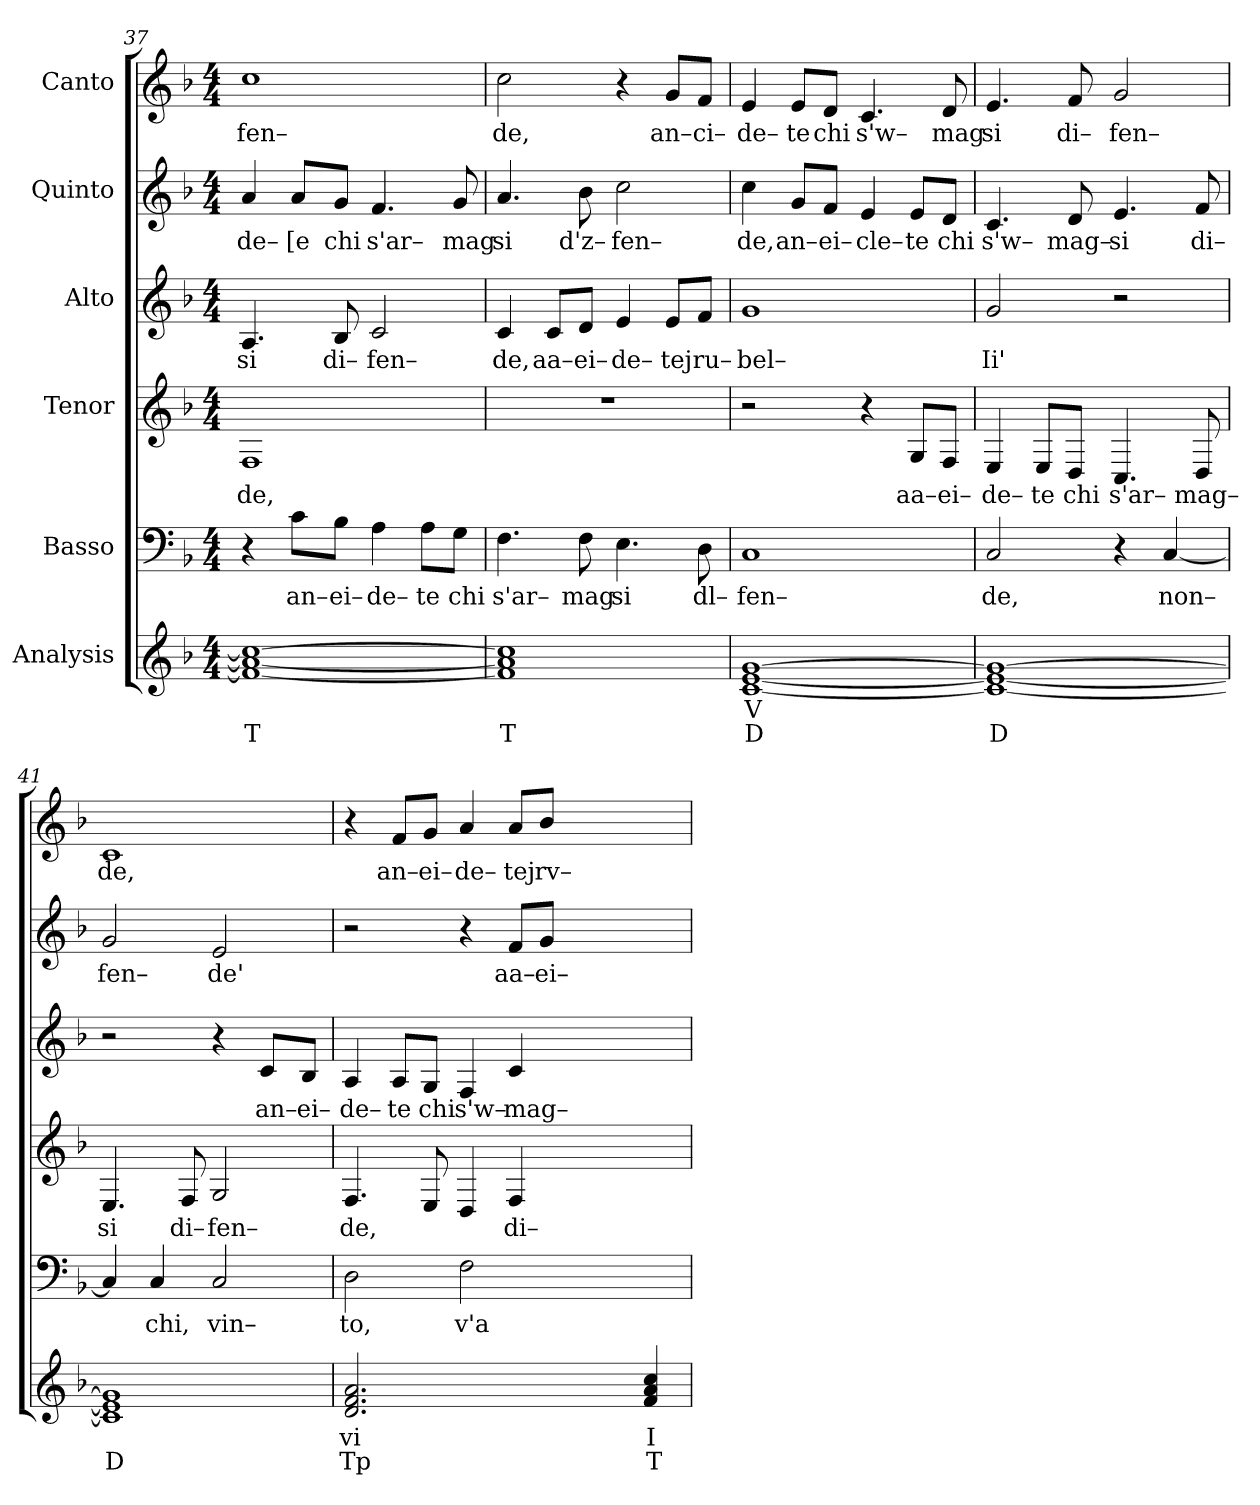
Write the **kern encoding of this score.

**kern	**text	**text	**kern	**text	**kern	**text	**kern	**text	**kern	**text	**kern	**text
*part6	*part6	*part6	*part5	*part5	*part4	*part4	*part3	*part3	*part2	*part2	*part1	*part1
*staff6	*staff6	*staff6	*staff5	*staff5	*staff4	*staff4	*staff3	*staff3	*staff2	*staff2	*staff1	*staff1
*I"Analysis	*	*	*I"Basso	*	*I"Tenor	*	*I"Alto	*	*I"Quinto	*	*I"Canto	*
*	*	*	*clefF4	*	*clefG2	*	*clefG2	*	*clefG2	*	*clefG2	*
*k[b-]	*	*	*k[b-]	*	*k[b-]	*	*k[b-]	*	*k[b-]	*	*k[b-]	*
*	*	*	*F:	*	*F:	*	*F:	*	*F:	*	*F:	*
*M4/4	*	*	*M4/4	*	*M4/4	*	*M4/4	*	*M4/4	*	*M4/4	*
=37	=37	=37	=37	=37	=37	=37	=37	=37	=37	=37	=37	=37
!	!	!	!	!	!	!LO:LY:b	!	!	!	!	!	!
!	!	!	!	!	!	!	!	!LO:LY:b	!	!	!	!
!	!	!	!	!	!	!	!	!	!	!LO:LY:b	!	!
!	!	!	!	!	!	!	!	!	!	!	!	!LO:LY:b
1f_ 1a_ 1cc_	.	T	4r	.	1F	de,	4.A/	si	4a/	de–	1cc	fen–
!	!	!	!	!LO:LY:b	!	!	!	!	!	!	!	!
!	!	!	!	!	!	!	!	!	!	!LO:LY:b	!	!
.	.	.	8c\L	an–	.	.	.	.	8a/L	[e	.	.
!	!	!	!	!LO:LY:b	!	!	!	!	!	!	!	!
!	!	!	!	!	!	!	!	!LO:LY:b	!	!	!	!
!	!	!	!	!	!	!	!	!	!	!LO:LY:b	!	!
.	.	.	8B-\J	ei–	.	.	8B-/	di–	8g/J	chi	.	.
!	!	!	!	!LO:LY:b	!	!	!	!	!	!	!	!
!	!	!	!	!	!	!	!	!LO:LY:b	!	!	!	!
!	!	!	!	!	!	!	!	!	!	!LO:LY:b	!	!
.	.	.	4A\	de–	.	.	2c/	fen–	4.f/	s'ar–	.	.
!	!	!	!	!LO:LY:b	!	!	!	!	!	!	!	!
.	.	.	8A\L	te	.	.	.	.	.	.	.	.
!	!	!	!	!LO:LY:b	!	!	!	!	!	!	!	!
!	!	!	!	!	!	!	!	!	!	!LO:LY:b	!	!
.	.	.	8G\J	chi	.	.	.	.	8g/	mag	.	.
=38	=38	=38	=38	=38	=38	=38	=38	=38	=38	=38	=38	=38
!	!	!	!	!LO:LY:b	!	!	!	!	!	!	!	!
!	!	!	!	!	!	!	!	!LO:LY:b	!	!	!	!
!	!	!	!	!	!	!	!	!	!	!LO:LY:b	!	!
!	!	!	!	!	!	!	!	!	!	!	!	!LO:LY:b
1f] 1a] 1cc]	.	T	4.F\	s'ar–	1r	.	4c/	de,	4.a/	si	2cc\	de,
!	!	!	!	!	!	!	!	!LO:LY:b	!	!	!	!
.	.	.	.	.	.	.	8c/L	aa–	.	.	.	.
!	!	!	!	!LO:LY:b	!	!	!	!	!	!	!	!
!	!	!	!	!	!	!	!	!LO:LY:b	!	!	!	!
!	!	!	!	!	!	!	!	!	!	!LO:LY:b	!	!
.	.	.	8F\	mag	.	.	8d/J	ei–	8b-\	d'z–	.	.
!	!	!	!	!LO:LY:b	!	!	!	!	!	!	!	!
!	!	!	!	!	!	!	!	!LO:LY:b	!	!	!	!
!	!	!	!	!	!	!	!	!	!	!LO:LY:b	!	!
.	.	.	4.E\	si	.	.	4e/	de–	2cc\	fen–	4r	.
!	!	!	!	!	!	!	!	!LO:LY:b	!	!	!	!
!	!	!	!	!	!	!	!	!	!	!	!	!LO:LY:b
.	.	.	.	.	.	.	8e/L	tej	.	.	8g/L	an–
!	!	!	!	!LO:LY:b	!	!	!	!	!	!	!	!
!	!	!	!	!	!	!	!	!LO:LY:b	!	!	!	!
!	!	!	!	!	!	!	!	!	!	!	!	!LO:LY:b
.	.	.	8D\	dl–	.	.	8f/J	ru–	.	.	8f/J	ci–
=39	=39	=39	=39	=39	=39	=39	=39	=39	=39	=39	=39	=39
!	!	!	!	!LO:LY:b	!	!	!	!	!	!	!	!
!	!	!	!	!	!	!	!	!LO:LY:b	!	!	!	!
!	!	!	!	!	!	!	!	!	!	!LO:LY:b	!	!
!	!	!	!	!	!	!	!	!	!	!	!	!LO:LY:b
[1c [1e [1g	V	D	1C	fen–	2r	.	1g	bel–	4cc\	de,	4e/	de–
!	!	!	!	!	!	!	!	!	!	!LO:LY:b	!	!
!	!	!	!	!	!	!	!	!	!	!	!	!LO:LY:b
.	.	.	.	.	.	.	.	.	8g/L	an–	8e/L	te
!	!	!	!	!	!	!	!	!	!	!LO:LY:b	!	!
!	!	!	!	!	!	!	!	!	!	!	!	!LO:LY:b
.	.	.	.	.	.	.	.	.	8f/J	ei–	8d/J	chi
!	!	!	!	!	!	!	!	!	!	!LO:LY:b	!	!
!	!	!	!	!	!	!	!	!	!	!	!	!LO:LY:b
.	.	.	.	.	4r	.	.	.	4e/	cle–	4.c/	s'w–
!	!	!	!	!	!	!LO:LY:b	!	!	!	!	!	!
!	!	!	!	!	!	!	!	!	!	!LO:LY:b	!	!
.	.	.	.	.	8G/L	aa–	.	.	8e/L	te	.	.
!	!	!	!	!	!	!LO:LY:b	!	!	!	!	!	!
!	!	!	!	!	!	!	!	!	!	!LO:LY:b	!	!
!	!	!	!	!	!	!	!	!	!	!	!	!LO:LY:b
.	.	.	.	.	8F/J	ei–	.	.	8d/J	chi	8d/	mag
=40	=40	=40	=40	=40	=40	=40	=40	=40	=40	=40	=40	=40
!	!	!	!	!LO:LY:b	!	!	!	!	!	!	!	!
!	!	!	!	!	!	!LO:LY:b	!	!	!	!	!	!
!	!	!	!	!	!	!	!	!LO:LY:b	!	!	!	!
!	!	!	!	!	!	!	!	!	!	!LO:LY:b	!	!
!	!	!	!	!	!	!	!	!	!	!	!	!LO:LY:b
1c_ 1e_ 1g_	.	D	2C/	de,	4E/	de–	2g/	Ii'	4.c/	s'w–	4.e/	si
!	!	!	!	!	!	!LO:LY:b	!	!	!	!	!	!
.	.	.	.	.	8E/L	te	.	.	.	.	.	.
!	!	!	!	!	!	!LO:LY:b	!	!	!	!	!	!
!	!	!	!	!	!	!	!	!	!	!LO:LY:b	!	!
!	!	!	!	!	!	!	!	!	!	!	!	!LO:LY:b
.	.	.	.	.	8D/J	chi	.	.	8d/	mag–	8f/	di–
!	!	!	!	!	!	!LO:LY:b	!	!	!	!	!	!
!	!	!	!	!	!	!	!	!	!	!LO:LY:b	!	!
!	!	!	!	!	!	!	!	!	!	!	!	!LO:LY:b
.	.	.	4r	.	4.C/	s'ar–	2r	.	4.e/	si	2g/	fen–
!	!	!	!	!LO:LY:b	!	!	!	!	!	!	!	!
.	.	.	[4C/	non–	.	.	.	.	.	.	.	.
!	!	!	!	!	!	!LO:LY:b	!	!	!	!	!	!
!	!	!	!	!	!	!	!	!	!	!LO:LY:b	!	!
.	.	.	.	.	8D/	mag–	.	.	8f/	di–	.	.
=41	=41	=41	=41	=41	=41	=41	=41	=41	=41	=41	=41	=41
!	!	!	!	!	!	!LO:LY:b	!	!	!	!	!	!
!	!	!	!	!	!	!	!	!	!	!LO:LY:b	!	!
!	!	!	!	!	!	!	!	!	!	!	!	!LO:LY:b
1c] 1e] 1g]	.	D	4C/]	.	4.E/	si	2r	.	2g/	fen–	1c	de,
!	!	!	!	!LO:LY:b	!	!	!	!	!	!	!	!
.	.	.	4C/	chi,	.	.	.	.	.	.	.	.
!	!	!	!	!	!	!LO:LY:b	!	!	!	!	!	!
.	.	.	.	.	8F/	di–	.	.	.	.	.	.
!	!	!	!	!LO:LY:b	!	!	!	!	!	!	!	!
!	!	!	!	!	!	!LO:LY:b	!	!	!	!	!	!
!	!	!	!	!	!	!	!	!	!	!LO:LY:b	!	!
.	.	.	2C/	vin–	2G/	fen–	4r	.	2e/	de'	.	.
!	!	!	!	!	!	!	!	!LO:LY:b	!	!	!	!
.	.	.	.	.	.	.	8c/L	an–	.	.	.	.
!	!	!	!	!	!	!	!	!LO:LY:b	!	!	!	!
.	.	.	.	.	.	.	8B-/J	ei–	.	.	.	.
=42	=42	=42	=42	=42	=42	=42	=42	=42	=42	=42	=42	=42
!	!	!	!	!LO:LY:b	!	!	!	!	!	!	!	!
!	!	!	!	!	!	!LO:LY:b	!	!	!	!	!	!
!	!	!	!	!	!	!	!	!LO:LY:b	!	!	!	!
2.d 2.f 2.a	vi	Tp	2D\	to,	4.F/	de,	4A/	de–	2r	.	4r	.
!	!	!	!	!	!	!	!	!LO:LY:b	!	!	!	!
!	!	!	!	!	!	!	!	!	!	!	!	!LO:LY:b
.	.	.	.	.	.	.	8A/L	te	.	.	8f/L	an–
!	!	!	!	!	!	!	!	!LO:LY:b	!	!	!	!
!	!	!	!	!	!	!	!	!	!	!	!	!LO:LY:b
.	.	.	.	.	8E/	.	8G/J	chi	.	.	8g/J	ei–
!	!	!	!	!LO:LY:b	!	!	!	!	!	!	!	!
!	!	!	!	!	!	!	!	!LO:LY:b	!	!	!	!
!	!	!	!	!	!	!	!	!	!	!	!	!LO:LY:b
.	.	.	2F\	v'a	4D/	.	4F/	s'w–	4r	.	4a/	de–
!	!	!	!	!	!	!LO:LY:b	!	!	!	!	!	!
!	!	!	!	!	!	!	!	!LO:LY:b	!	!	!	!
!	!	!	!	!	!	!	!	!	!	!LO:LY:b	!	!
!	!	!	!	!	!	!	!	!	!	!	!	!LO:LY:b
2.ryy	.	.	.	.	4F/	di–	4c/	mag–	8f/L	aa–	8a/L	tej
!	!	!	!	!	!	!	!	!	!	!LO:LY:b	!	!
!	!	!	!	!	!	!	!	!	!	!	!	!LO:LY:b
.	.	.	.	.	.	.	.	.	8g/J	ei–	8b-/J	rv–
.	.	.	2.ryy	.	2.ryy	.	2.ryy	.	2.ryy	.	2.ryy	.
4f 4a 4cc	I	T	.	.	.	.	.	.	.	.	.	.
=	=	=	=	=	=	=	=	=	=	=	=	=
*-	*-	*-	*-	*-	*-	*-	*-	*-	*-	*-	*-	*-
